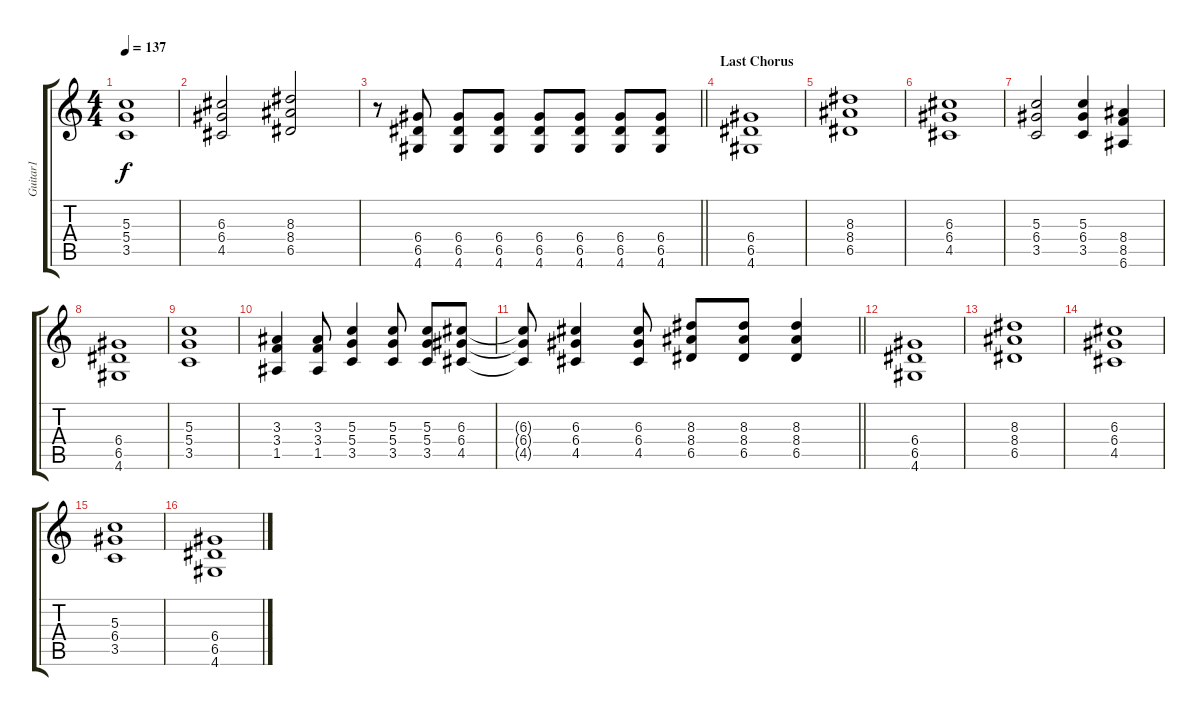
\track ("Guitar1" "Guitar1") {instrument overdrivenguitar}
\staff {score tabs}
\tuning (E4 B3 G3 D3 A2 E2) {hide}
\ts (4 4)
\tempo 137
\clef g2
\ks c
(5.3 5.4 3.5).1{dy f} |
(6.3 6.4 4.5).2 (8.3 8.4 6.5).2 |
\barLineRight lightlight
r.8 (6.4 6.5 4.6).8 (6.4 6.5 4.6).8 (6.4 6.5 4.6).8 (6.4 6.5 4.6).8 (6.4 6.5 4.6).8 (6.4 6.5 4.6).8 (6.4 6.5 4.6).8 |
\section ("" "Last Chorus")
(6.4 6.5 4.6).1 |
(8.3 8.4 6.5).1 |
(6.3 6.4 4.5).1 |
(5.3 6.4 3.5).2 (5.3 6.4 3.5).4 (8.4 8.5 6.6).4 |
(6.4 6.5 4.6).1 |
(5.3 5.4 3.5).1 |
(3.3 3.4 1.5).4 (3.3 3.4 1.5).8 (5.3 5.4 3.5).4 (5.3 5.4 3.5).8 (5.3 5.4 3.5).8 (6.3 6.4 4.5).8 |
\barLineRight lightlight
(6.3{t} 6.4{t} 4.5{t}).8 (6.3 6.4 4.5).4 (6.3 6.4 4.5).8 (8.3 8.4 6.5).8 (8.3 8.4 6.5).8 (8.3 8.4 6.5).4 |
(6.4 6.5 4.6).1 |
(8.3 8.4 6.5).1 |
(6.3 6.4 4.5).1 |
(5.3 6.4 3.5).1 |
(6.4 6.5 4.6).1
